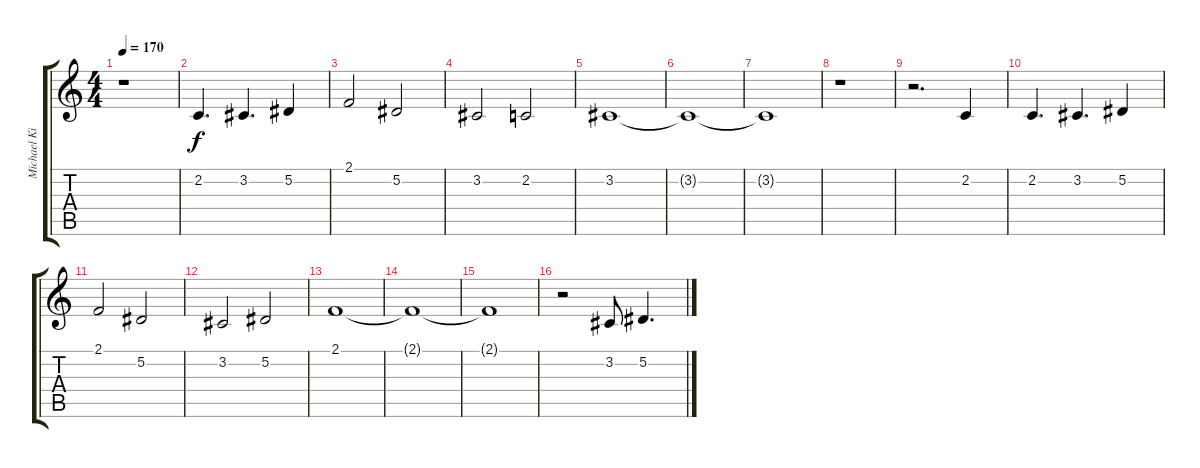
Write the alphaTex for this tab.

\track ("Michael Kiske" "Michael Ki") {instrument synthvoice}
\staff {score tabs}
\tuning (Eb4 Bb3 Gb3 Db3 Ab2 Eb2) {hide}
\ts (4 4)
\tempo 170
\clef g2
\ks c
r.1{dy f} |
2.2.4{d} 3.2.4{d} 5.2.4 |
2.1.2 5.2.2 |
3.2.2 2.2.2 |
3.2.1 |
3.2{t}.1 |
3.2{t}.1 |
r.1 |
r.2{d} 2.2.4 |
2.2.4{d} 3.2.4{d} 5.2.4 |
2.1.2 5.2.2 |
3.2.2 5.2.2 |
2.1.1 |
2.1{t}.1 |
2.1{t}.1 |
r.2 3.2.8 5.2.4{d}
